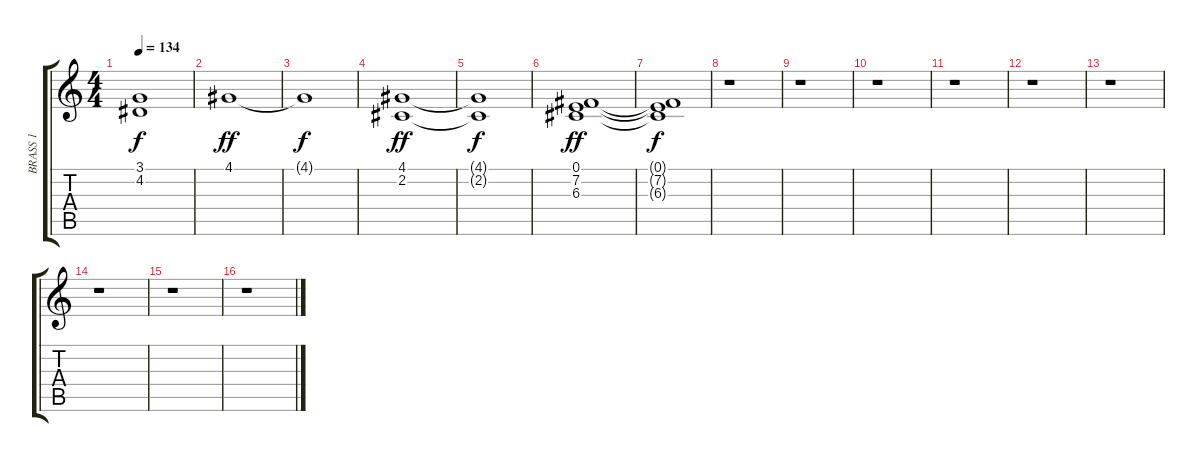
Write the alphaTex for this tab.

\track ("BRASS 1" "BRASS 1") {instrument brasssection}
\staff {score tabs}
\tuning (E4 B3 G3 D3 A2 E2) {hide}
\ts (4 4)
\tempo 134
\clef g2
\ks c
(3.1{t} 4.2{t}).1{dy f} |
4.1.1{dy ff} |
4.1{t}.1{dy f} |
(4.1 2.2).1{dy ff} |
(4.1{t} 2.2{t}).1{dy f} |
(0.1 7.2 6.3).1{dy ff} |
(0.1{t} 7.2{t} 6.3{t}).1{dy f} |
r.1 |
r.1 |
r.1 |
r.1 |
r.1 |
r.1 |
r.1 |
r.1 |
r.1
